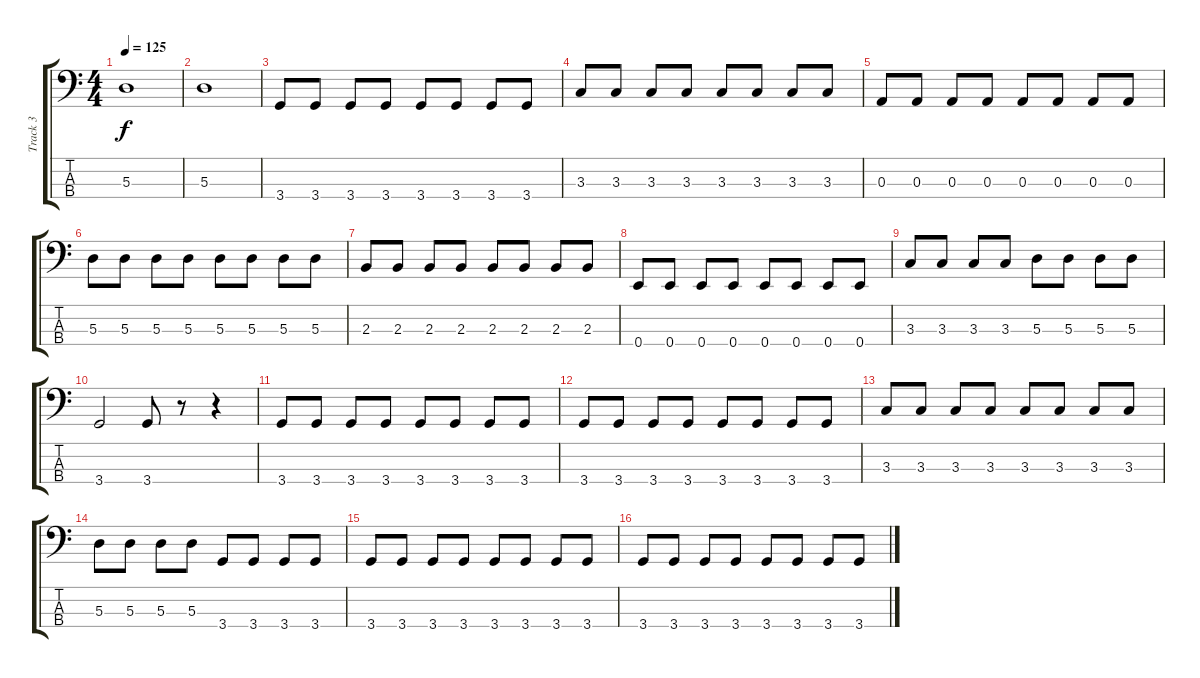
\track ("Track 3" "Track 3") {instrument electricbasspick}
\staff {score tabs}
\tuning (G2 D2 A1 E1) {hide}
\ts (4 4)
\tempo 125
\clef f4
\ks c
5.3.1{dy f} |
5.3.1 |
3.4.8 3.4.8 3.4.8 3.4.8 3.4.8 3.4.8 3.4.8 3.4.8 |
3.3.8 3.3.8 3.3.8 3.3.8 3.3.8 3.3.8 3.3.8 3.3.8 |
0.3.8 0.3.8 0.3.8 0.3.8 0.3.8 0.3.8 0.3.8 0.3.8 |
5.3.8 5.3.8 5.3.8 5.3.8 5.3.8 5.3.8 5.3.8 5.3.8 |
2.3.8 2.3.8 2.3.8 2.3.8 2.3.8 2.3.8 2.3.8 2.3.8 |
0.4.8 0.4.8 0.4.8 0.4.8 0.4.8 0.4.8 0.4.8 0.4.8 |
3.3.8 3.3.8 3.3.8 3.3.8 5.3.8 5.3.8 5.3.8 5.3.8 |
3.4.2 3.4.8 r.8 r.4 |
3.4.8 3.4.8 3.4.8 3.4.8 3.4.8 3.4.8 3.4.8 3.4.8 |
3.4.8 3.4.8 3.4.8 3.4.8 3.4.8 3.4.8 3.4.8 3.4.8 |
3.3.8 3.3.8 3.3.8 3.3.8 3.3.8 3.3.8 3.3.8 3.3.8 |
5.3.8 5.3.8 5.3.8 5.3.8 3.4.8 3.4.8 3.4.8 3.4.8 |
3.4.8 3.4.8 3.4.8 3.4.8 3.4.8 3.4.8 3.4.8 3.4.8 |
3.4.8 3.4.8 3.4.8 3.4.8 3.4.8 3.4.8 3.4.8 3.4.8
